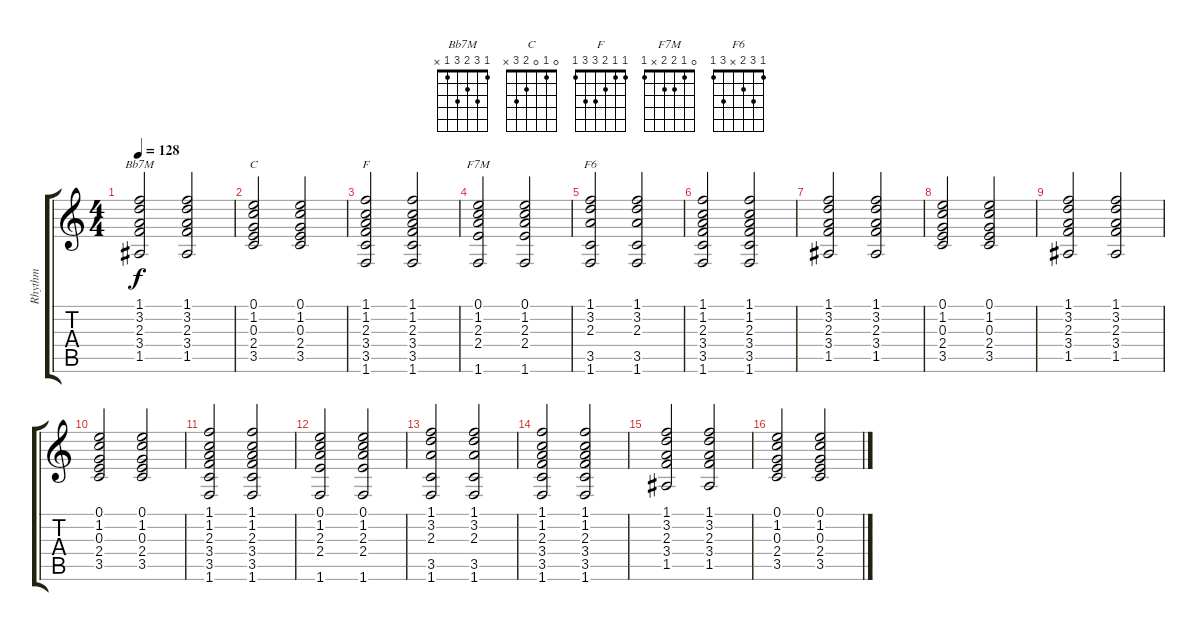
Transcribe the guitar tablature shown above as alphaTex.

\track ("Rhythm" "Rhythm") {instrument electricguitarclean}
\staff {score tabs}
\tuning (E4 B3 G3 D3 A2 E2) {hide}
\chord ("Bb7M" 1 3 2 3 1 x)
\chord ("C" 0 1 0 2 3 x)
\chord ("F" 1 1 2 3 3 1)
\chord ("F7M" 0 1 2 2 x 1)
\chord ("F6" 1 3 2 x 3 1)
\ts (4 4)
\tempo 128
\clef g2
\ks c
(1.1 3.2 2.3 3.4 1.5).2{ch "Bb7M" dy f} (1.1 3.2 2.3 3.4 1.5).2 |
(0.1 1.2 0.3 2.4 3.5).2{ch "C"} (0.1 1.2 0.3 2.4 3.5).2 |
(1.1 1.2 2.3 3.4 3.5 1.6).2{ch "F"} (1.1 1.2 2.3 3.4 3.5 1.6).2 |
(0.1 1.2 2.3 2.4 1.6).2{ch "F7M"} (0.1 1.2 2.3 2.4 1.6).2 |
(1.1 3.2 2.3 3.5 1.6).2{ch "F6"} (1.1 3.2 2.3 3.5 1.6).2 |
(1.1 1.2 2.3 3.4 3.5 1.6).2 (1.1 1.2 2.3 3.4 3.5 1.6).2 |
(1.1 3.2 2.3 3.4 1.5).2 (1.1 3.2 2.3 3.4 1.5).2 |
(0.1 1.2 0.3 2.4 3.5).2 (0.1 1.2 0.3 2.4 3.5).2 |
(1.1 3.2 2.3 3.4 1.5).2 (1.1 3.2 2.3 3.4 1.5).2 |
(0.1 1.2 0.3 2.4 3.5).2 (0.1 1.2 0.3 2.4 3.5).2 |
(1.1 1.2 2.3 3.4 3.5 1.6).2 (1.1 1.2 2.3 3.4 3.5 1.6).2 |
(0.1 1.2 2.3 2.4 1.6).2 (0.1 1.2 2.3 2.4 1.6).2 |
(1.1 3.2 2.3 3.5 1.6).2 (1.1 3.2 2.3 3.5 1.6).2 |
(1.1 1.2 2.3 3.4 3.5 1.6).2 (1.1 1.2 2.3 3.4 3.5 1.6).2 |
(1.1 3.2 2.3 3.4 1.5).2 (1.1 3.2 2.3 3.4 1.5).2 |
(0.1 1.2 0.3 2.4 3.5).2 (0.1 1.2 0.3 2.4 3.5).2
